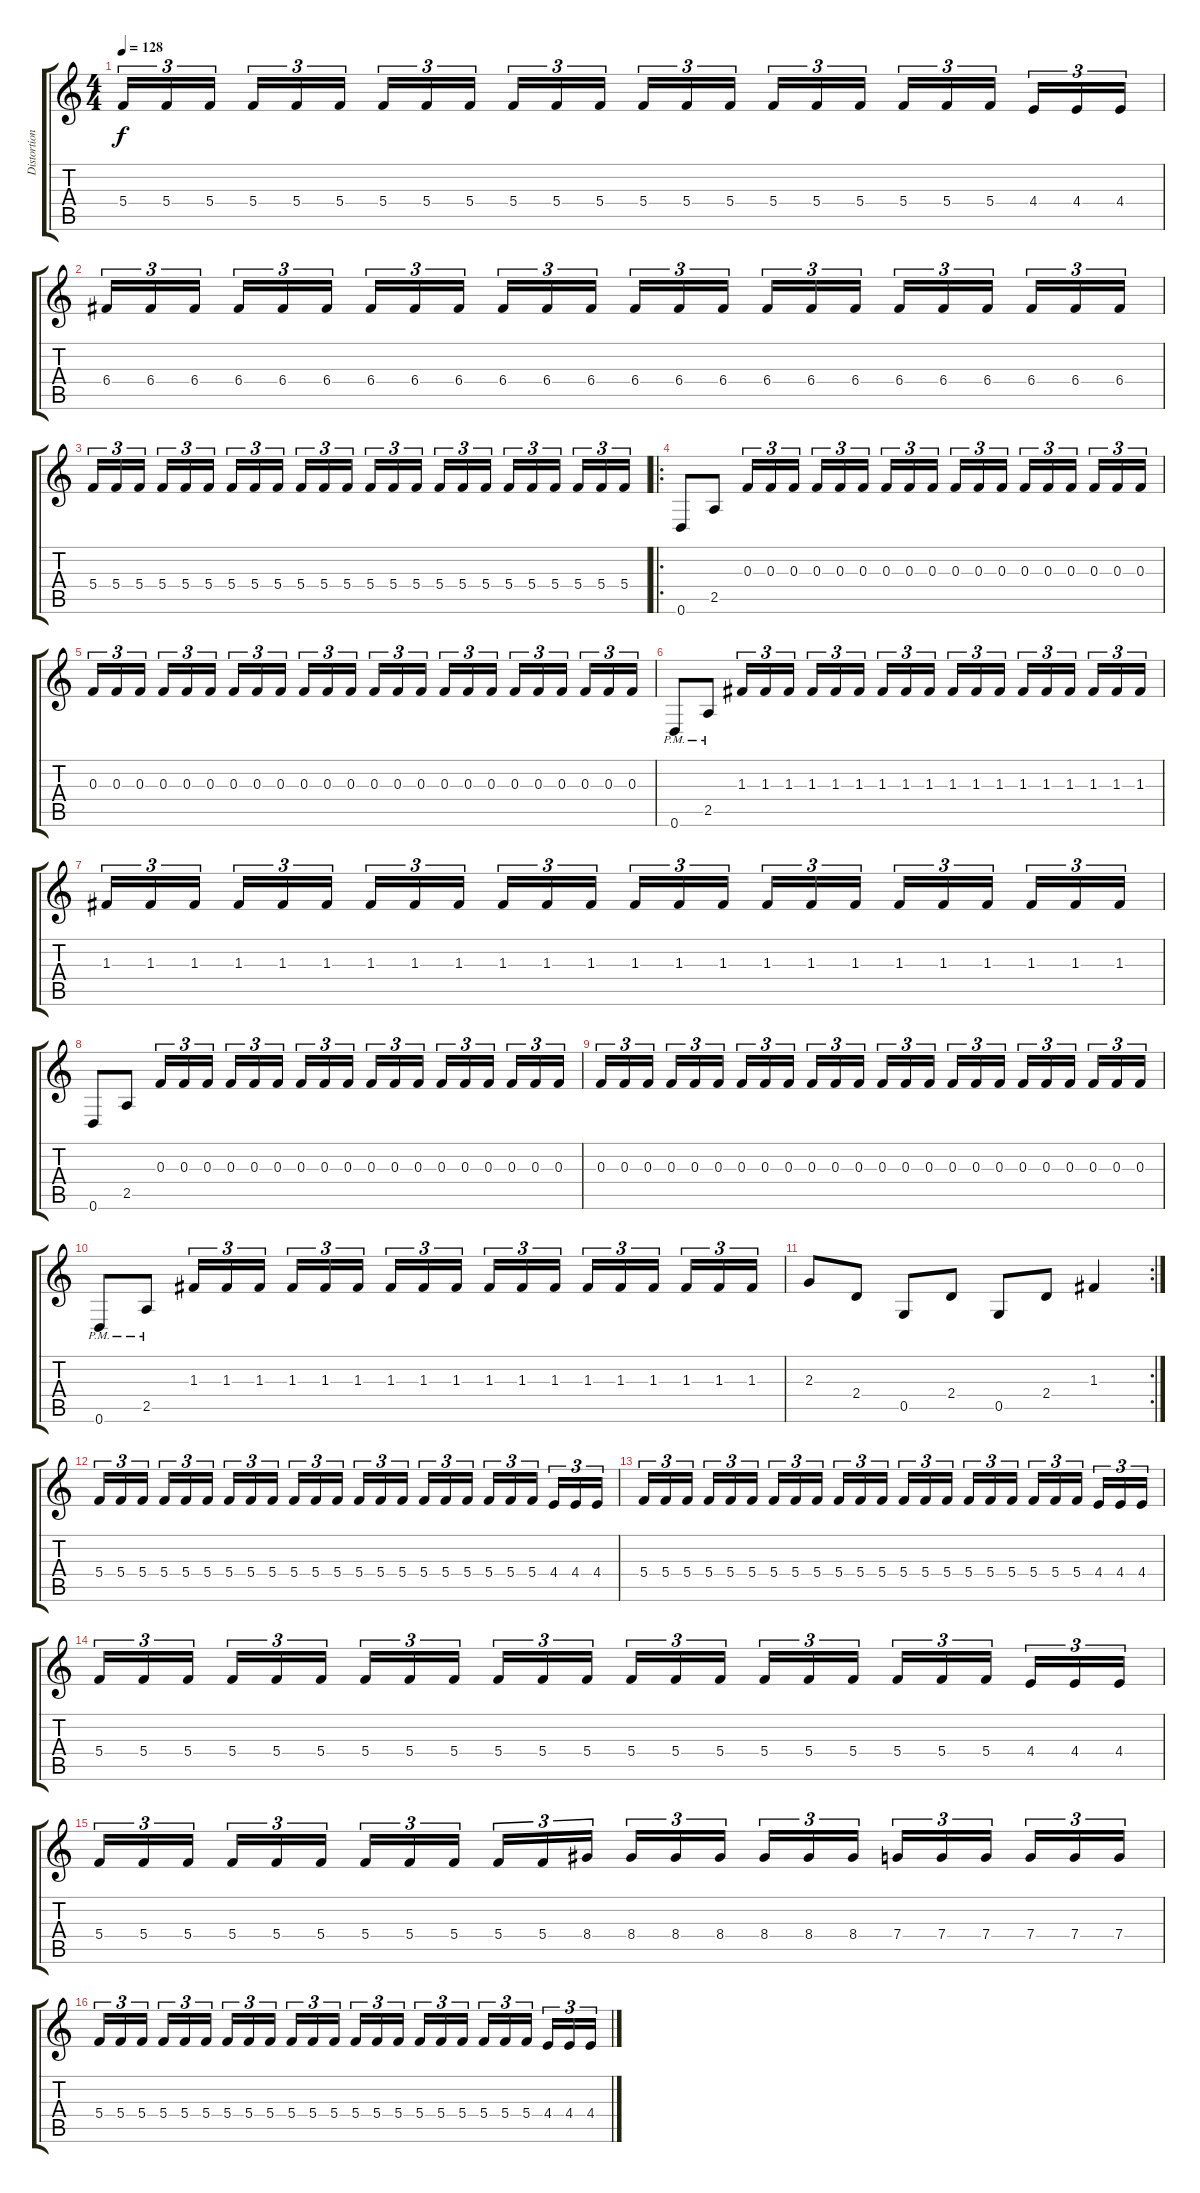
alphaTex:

\track ("Distortion Guitar 2" "Distortion") {instrument distortionguitar}
\staff {score tabs}
\tuning (D4 A3 F3 C3 G2 D2) {hide}
\ts (4 4)
\tempo 128
\clef g2
\ks c
5.4.16{tu (3 2) dy f} 5.4.16{tu (3 2)} 5.4.16{tu (3 2)} 5.4.16{tu (3 2)} 5.4.16{tu (3 2)} 5.4.16{tu (3 2)} 5.4.16{tu (3 2)} 5.4.16{tu (3 2)} 5.4.16{tu (3 2)} 5.4.16{tu (3 2)} 5.4.16{tu (3 2)} 5.4.16{tu (3 2)} 5.4.16{tu (3 2)} 5.4.16{tu (3 2)} 5.4.16{tu (3 2)} 5.4.16{tu (3 2)} 5.4.16{tu (3 2)} 5.4.16{tu (3 2)} 5.4.16{tu (3 2)} 5.4.16{tu (3 2)} 5.4.16{tu (3 2)} 4.4.16{tu (3 2)} 4.4.16{tu (3 2)} 4.4.16{tu (3 2)} |
6.4.16{tu (3 2)} 6.4.16{tu (3 2)} 6.4.16{tu (3 2)} 6.4.16{tu (3 2)} 6.4.16{tu (3 2)} 6.4.16{tu (3 2)} 6.4.16{tu (3 2)} 6.4.16{tu (3 2)} 6.4.16{tu (3 2)} 6.4.16{tu (3 2)} 6.4.16{tu (3 2)} 6.4.16{tu (3 2)} 6.4.16{tu (3 2)} 6.4.16{tu (3 2)} 6.4.16{tu (3 2)} 6.4.16{tu (3 2)} 6.4.16{tu (3 2)} 6.4.16{tu (3 2)} 6.4.16{tu (3 2)} 6.4.16{tu (3 2)} 6.4.16{tu (3 2)} 6.4.16{tu (3 2)} 6.4.16{tu (3 2)} 6.4.16{tu (3 2)} |
5.4.16{tu (3 2)} 5.4.16{tu (3 2)} 5.4.16{tu (3 2)} 5.4.16{tu (3 2)} 5.4.16{tu (3 2)} 5.4.16{tu (3 2)} 5.4.16{tu (3 2)} 5.4.16{tu (3 2)} 5.4.16{tu (3 2)} 5.4.16{tu (3 2)} 5.4.16{tu (3 2)} 5.4.16{tu (3 2)} 5.4.16{tu (3 2)} 5.4.16{tu (3 2)} 5.4.16{tu (3 2)} 5.4.16{tu (3 2)} 5.4.16{tu (3 2)} 5.4.16{tu (3 2)} 5.4.16{tu (3 2)} 5.4.16{tu (3 2)} 5.4.16{tu (3 2)} 5.4.16{tu (3 2)} 5.4.16{tu (3 2)} 5.4.16{tu (3 2)} |
\ro
0.6.8 2.5.8 0.3.16{tu (3 2)} 0.3.16{tu (3 2)} 0.3.16{tu (3 2)} 0.3.16{tu (3 2)} 0.3.16{tu (3 2)} 0.3.16{tu (3 2)} 0.3.16{tu (3 2)} 0.3.16{tu (3 2)} 0.3.16{tu (3 2)} 0.3.16{tu (3 2)} 0.3.16{tu (3 2)} 0.3.16{tu (3 2)} 0.3.16{tu (3 2)} 0.3.16{tu (3 2)} 0.3.16{tu (3 2)} 0.3.16{tu (3 2)} 0.3.16{tu (3 2)} 0.3.16{tu (3 2)} |
0.3.16{tu (3 2)} 0.3.16{tu (3 2)} 0.3.16{tu (3 2)} 0.3.16{tu (3 2)} 0.3.16{tu (3 2)} 0.3.16{tu (3 2)} 0.3.16{tu (3 2)} 0.3.16{tu (3 2)} 0.3.16{tu (3 2)} 0.3.16{tu (3 2)} 0.3.16{tu (3 2)} 0.3.16{tu (3 2)} 0.3.16{tu (3 2)} 0.3.16{tu (3 2)} 0.3.16{tu (3 2)} 0.3.16{tu (3 2)} 0.3.16{tu (3 2)} 0.3.16{tu (3 2)} 0.3.16{tu (3 2)} 0.3.16{tu (3 2)} 0.3.16{tu (3 2)} 0.3.16{tu (3 2)} 0.3.16{tu (3 2)} 0.3.16{tu (3 2)} |
0.6{pm}.8 2.5{pm}.8 1.3.16{tu (3 2)} 1.3.16{tu (3 2)} 1.3.16{tu (3 2)} 1.3.16{tu (3 2)} 1.3.16{tu (3 2)} 1.3.16{tu (3 2)} 1.3.16{tu (3 2)} 1.3.16{tu (3 2)} 1.3.16{tu (3 2)} 1.3.16{tu (3 2)} 1.3.16{tu (3 2)} 1.3.16{tu (3 2)} 1.3.16{tu (3 2)} 1.3.16{tu (3 2)} 1.3.16{tu (3 2)} 1.3.16{tu (3 2)} 1.3.16{tu (3 2)} 1.3.16{tu (3 2)} |
1.3.16{tu (3 2)} 1.3.16{tu (3 2)} 1.3.16{tu (3 2)} 1.3.16{tu (3 2)} 1.3.16{tu (3 2)} 1.3.16{tu (3 2)} 1.3.16{tu (3 2)} 1.3.16{tu (3 2)} 1.3.16{tu (3 2)} 1.3.16{tu (3 2)} 1.3.16{tu (3 2)} 1.3.16{tu (3 2)} 1.3.16{tu (3 2)} 1.3.16{tu (3 2)} 1.3.16{tu (3 2)} 1.3.16{tu (3 2)} 1.3.16{tu (3 2)} 1.3.16{tu (3 2)} 1.3.16{tu (3 2)} 1.3.16{tu (3 2)} 1.3.16{tu (3 2)} 1.3.16{tu (3 2)} 1.3.16{tu (3 2)} 1.3.16{tu (3 2)} |
0.6.8 2.5.8 0.3.16{tu (3 2)} 0.3.16{tu (3 2)} 0.3.16{tu (3 2)} 0.3.16{tu (3 2)} 0.3.16{tu (3 2)} 0.3.16{tu (3 2)} 0.3.16{tu (3 2)} 0.3.16{tu (3 2)} 0.3.16{tu (3 2)} 0.3.16{tu (3 2)} 0.3.16{tu (3 2)} 0.3.16{tu (3 2)} 0.3.16{tu (3 2)} 0.3.16{tu (3 2)} 0.3.16{tu (3 2)} 0.3.16{tu (3 2)} 0.3.16{tu (3 2)} 0.3.16{tu (3 2)} |
0.3.16{tu (3 2)} 0.3.16{tu (3 2)} 0.3.16{tu (3 2)} 0.3.16{tu (3 2)} 0.3.16{tu (3 2)} 0.3.16{tu (3 2)} 0.3.16{tu (3 2)} 0.3.16{tu (3 2)} 0.3.16{tu (3 2)} 0.3.16{tu (3 2)} 0.3.16{tu (3 2)} 0.3.16{tu (3 2)} 0.3.16{tu (3 2)} 0.3.16{tu (3 2)} 0.3.16{tu (3 2)} 0.3.16{tu (3 2)} 0.3.16{tu (3 2)} 0.3.16{tu (3 2)} 0.3.16{tu (3 2)} 0.3.16{tu (3 2)} 0.3.16{tu (3 2)} 0.3.16{tu (3 2)} 0.3.16{tu (3 2)} 0.3.16{tu (3 2)} |
0.6{pm}.8 2.5{pm}.8 1.3.16{tu (3 2)} 1.3.16{tu (3 2)} 1.3.16{tu (3 2)} 1.3.16{tu (3 2)} 1.3.16{tu (3 2)} 1.3.16{tu (3 2)} 1.3.16{tu (3 2)} 1.3.16{tu (3 2)} 1.3.16{tu (3 2)} 1.3.16{tu (3 2)} 1.3.16{tu (3 2)} 1.3.16{tu (3 2)} 1.3.16{tu (3 2)} 1.3.16{tu (3 2)} 1.3.16{tu (3 2)} 1.3.16{tu (3 2)} 1.3.16{tu (3 2)} 1.3.16{tu (3 2)} |
\rc 2
2.3.8 2.4.8 0.5.8 2.4.8 0.5.8 2.4.8 1.3.4 |
5.4.16{tu (3 2)} 5.4.16{tu (3 2)} 5.4.16{tu (3 2)} 5.4.16{tu (3 2)} 5.4.16{tu (3 2)} 5.4.16{tu (3 2)} 5.4.16{tu (3 2)} 5.4.16{tu (3 2)} 5.4.16{tu (3 2)} 5.4.16{tu (3 2)} 5.4.16{tu (3 2)} 5.4.16{tu (3 2)} 5.4.16{tu (3 2)} 5.4.16{tu (3 2)} 5.4.16{tu (3 2)} 5.4.16{tu (3 2)} 5.4.16{tu (3 2)} 5.4.16{tu (3 2)} 5.4.16{tu (3 2)} 5.4.16{tu (3 2)} 5.4.16{tu (3 2)} 4.4.16{tu (3 2)} 4.4.16{tu (3 2)} 4.4.16{tu (3 2)} |
5.4.16{tu (3 2)} 5.4.16{tu (3 2)} 5.4.16{tu (3 2)} 5.4.16{tu (3 2)} 5.4.16{tu (3 2)} 5.4.16{tu (3 2)} 5.4.16{tu (3 2)} 5.4.16{tu (3 2)} 5.4.16{tu (3 2)} 5.4.16{tu (3 2)} 5.4.16{tu (3 2)} 5.4.16{tu (3 2)} 5.4.16{tu (3 2)} 5.4.16{tu (3 2)} 5.4.16{tu (3 2)} 5.4.16{tu (3 2)} 5.4.16{tu (3 2)} 5.4.16{tu (3 2)} 5.4.16{tu (3 2)} 5.4.16{tu (3 2)} 5.4.16{tu (3 2)} 4.4.16{tu (3 2)} 4.4.16{tu (3 2)} 4.4.16{tu (3 2)} |
5.4.16{tu (3 2)} 5.4.16{tu (3 2)} 5.4.16{tu (3 2)} 5.4.16{tu (3 2)} 5.4.16{tu (3 2)} 5.4.16{tu (3 2)} 5.4.16{tu (3 2)} 5.4.16{tu (3 2)} 5.4.16{tu (3 2)} 5.4.16{tu (3 2)} 5.4.16{tu (3 2)} 5.4.16{tu (3 2)} 5.4.16{tu (3 2)} 5.4.16{tu (3 2)} 5.4.16{tu (3 2)} 5.4.16{tu (3 2)} 5.4.16{tu (3 2)} 5.4.16{tu (3 2)} 5.4.16{tu (3 2)} 5.4.16{tu (3 2)} 5.4.16{tu (3 2)} 4.4.16{tu (3 2)} 4.4.16{tu (3 2)} 4.4.16{tu (3 2)} |
5.4.16{tu (3 2)} 5.4.16{tu (3 2)} 5.4.16{tu (3 2)} 5.4.16{tu (3 2)} 5.4.16{tu (3 2)} 5.4.16{tu (3 2)} 5.4.16{tu (3 2)} 5.4.16{tu (3 2)} 5.4.16{tu (3 2)} 5.4.16{tu (3 2)} 5.4.16{tu (3 2)} 8.4.16{tu (3 2)} 8.4.16{tu (3 2)} 8.4.16{tu (3 2)} 8.4.16{tu (3 2)} 8.4.16{tu (3 2)} 8.4.16{tu (3 2)} 8.4.16{tu (3 2)} 7.4.16{tu (3 2)} 7.4.16{tu (3 2)} 7.4.16{tu (3 2)} 7.4.16{tu (3 2)} 7.4.16{tu (3 2)} 7.4.16{tu (3 2)} |
5.4.16{tu (3 2)} 5.4.16{tu (3 2)} 5.4.16{tu (3 2)} 5.4.16{tu (3 2)} 5.4.16{tu (3 2)} 5.4.16{tu (3 2)} 5.4.16{tu (3 2)} 5.4.16{tu (3 2)} 5.4.16{tu (3 2)} 5.4.16{tu (3 2)} 5.4.16{tu (3 2)} 5.4.16{tu (3 2)} 5.4.16{tu (3 2)} 5.4.16{tu (3 2)} 5.4.16{tu (3 2)} 5.4.16{tu (3 2)} 5.4.16{tu (3 2)} 5.4.16{tu (3 2)} 5.4.16{tu (3 2)} 5.4.16{tu (3 2)} 5.4.16{tu (3 2)} 4.4.16{tu (3 2)} 4.4.16{tu (3 2)} 4.4.16{tu (3 2)}
